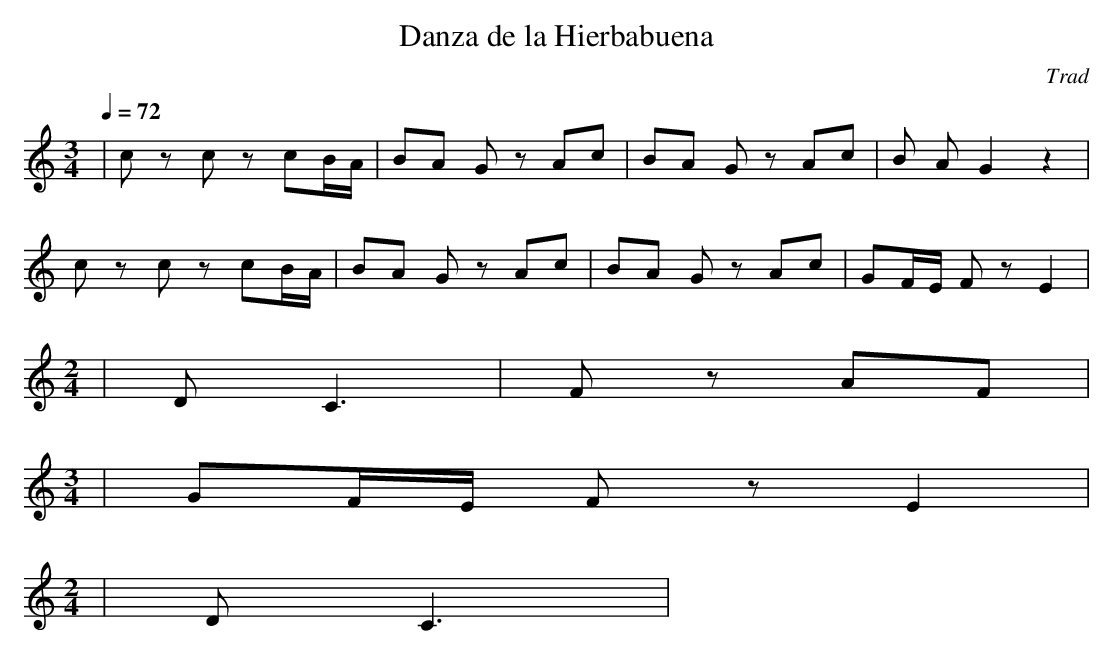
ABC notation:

X:1
T:Danza de la Hierbabuena
C:Trad
M:3/4
L:1/8
Q:1/4=72
K:C
| c z c z cB/A/|BA G z Ac|BA G z Ac|B AG2 z2|
c z c z cB/A/|BA G z Ac|BA G z Ac|GF/E/ F z E2|
M:2/4
|D C3|F z AF|
M:3/4
|GF/E/ Fz E2|
M:2/4
|D C3 |
